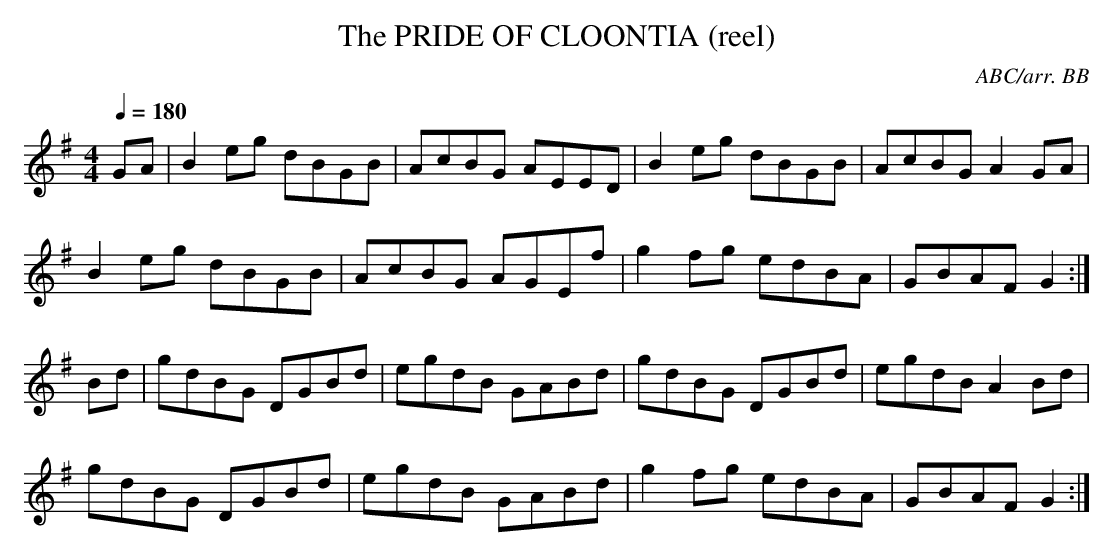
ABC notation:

X:1
T:PRIDE OF CLOONTIA (reel), The
C:ABC/arr. BB
version).
Q:1/4=180
L:1/8
M:4/4
K:G
GA|B2eg dBGB|AcBG AEED|B2eg dBGB|AcBG A2GA|
B2 eg dBGB|AcBG AGEf|g2 fg edBA|GBAF G2:|
Bd|gdBG DGBd|egdB GABd|gdBG DGBd|egdB A2 Bd|
gdBG DGBd|egdB GABd|g2fg edBA|GBAF G2:|
